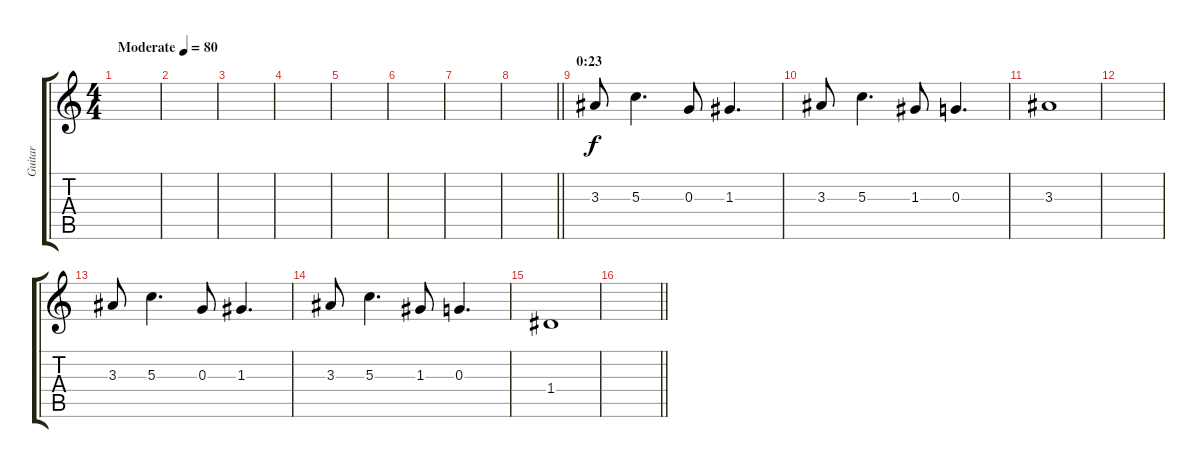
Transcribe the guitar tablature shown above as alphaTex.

\track ("Guitar" "Guitar") {instrument overdrivenguitar}
\staff {score tabs}
\tuning (E4 B3 G3 D3 A2 E2) {hide}
\ts (4 4)
\tempo (80 "Moderate")
\clef g2
\ks c
|
|
|
|
|
|
|
\barLineRight lightlight
|
\section ("" "0:23")
3.3.8 5.3.4{d} 0.3.8 1.3.4{d} |
3.3.8 5.3.4{d} 1.3.8 0.3.4{d} |
3.3.1 |
|
3.3.8 5.3.4{d} 0.3.8 1.3.4{d} |
3.3.8 5.3.4{d} 1.3.8 0.3.4{d} |
1.4.1 |
\barLineRight lightlight
